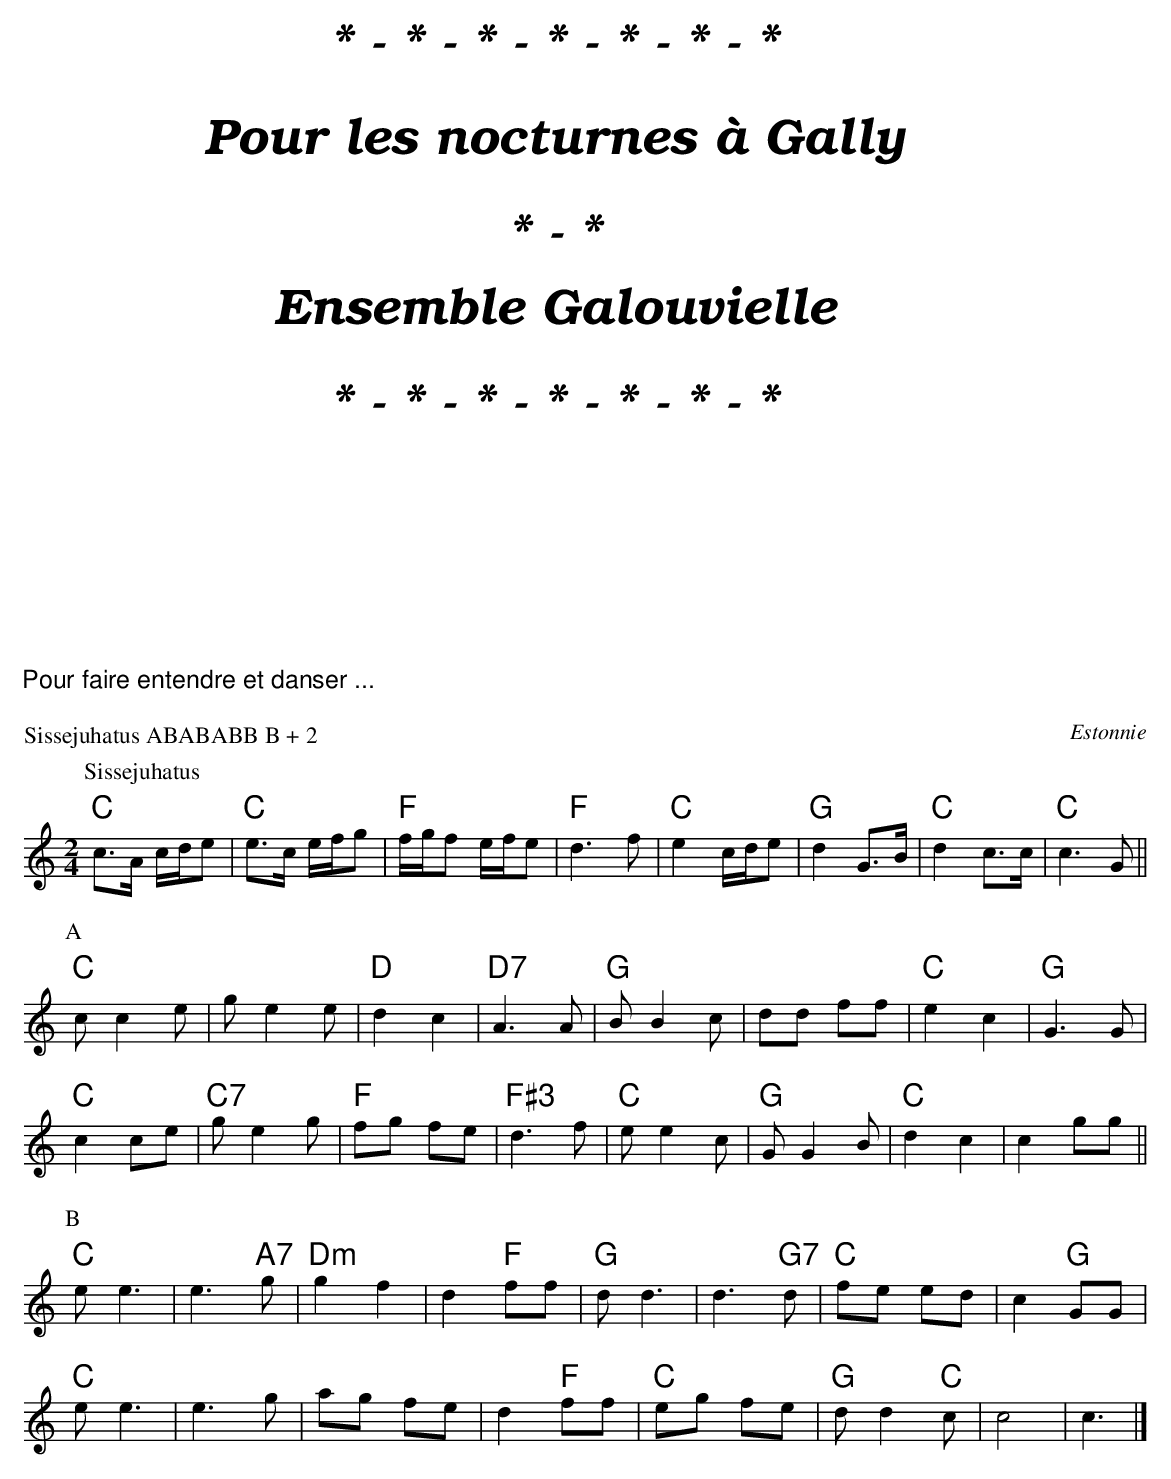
X:1
T:Kalli Kalli
O:Estonnie
M:2/4
L:1/8
P:Sissejuhatus ABABABB B + 2
K:F
P:Sissejuhatus
"F"F>D F/G/A | "F"A>F A/B/c | "Bb"B/c/B A/B/A | "Bb"G3B |
"F"A2F/G/A | "C"G2C>E | "F"G2F>F | "F"F3C ||$
P:A
"F"FF2A | cA2A | "G"G2F2 | "G7"D3D |
"C"EE2F | GG BB | "F"A2F2 | "C"C3C | $
"F"F2FA | "F7"cA2c | "Bb"Bc BA | "B3"G3B |
"F"AA2F | "C"CC2E | "F"G2F2 | F2cc ||$
P:B
"F"AA3 | A3"D7"c | "Gm"c2B2 | G2"Bb"BB |
"C"GG3 | G3"C7"G | "F"BA AG | F2"C"CC | $
"F"AA3 | A3c | dc BA | G2"Bb"BB |
"F"Ac BA | "C"GG2"F"F | F4 | F3 |]
